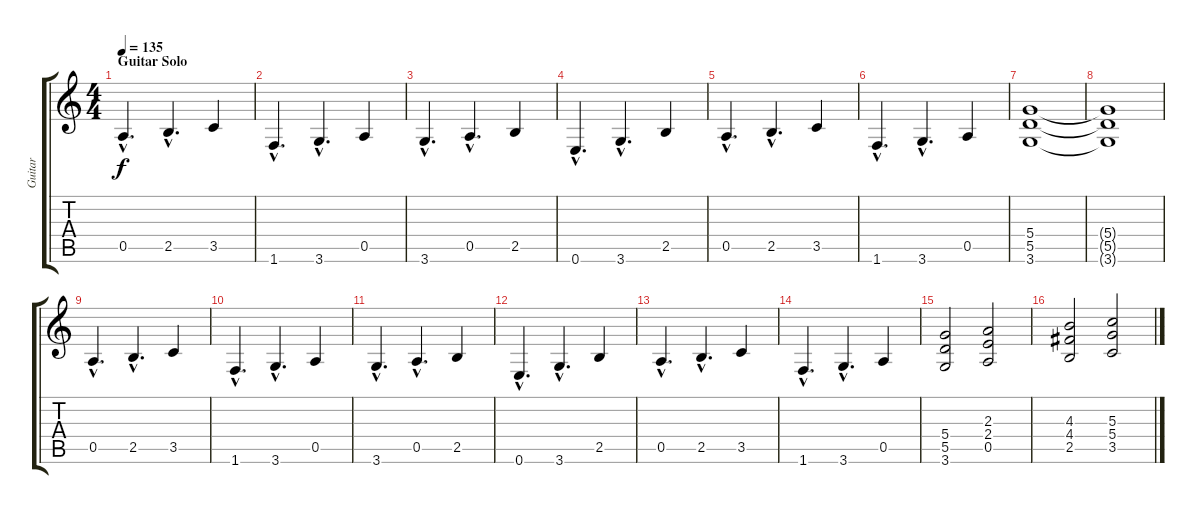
\track ("Guitar" "Guitar") {instrument distortionguitar}
\staff {score tabs}
\tuning (E4 B3 G3 D3 A2 E2) {hide}
\ts (4 4)
\section ("" "Guitar Solo")
\tempo 135
\clef g2
\ks c
0.5{hac}.4{d dy f} 2.5{hac}.4{d} 3.5.4 |
1.6{hac}.4{d} 3.6{hac}.4{d} 0.5.4 |
3.6{hac}.4{d} 0.5{hac}.4{d} 2.5.4 |
0.6{hac}.4{d} 3.6{hac}.4{d} 2.5.4 |
0.5{hac}.4{d} 2.5{hac}.4{d} 3.5.4 |
1.6{hac}.4{d} 3.6{hac}.4{d} 0.5.4 |
(5.4 5.5 3.6).1 |
(5.4{t} 5.5{t} 3.6{t}).1 |
0.5{hac}.4{d} 2.5{hac}.4{d} 3.5.4 |
1.6{hac}.4{d} 3.6{hac}.4{d} 0.5.4 |
3.6{hac}.4{d} 0.5{hac}.4{d} 2.5.4 |
0.6{hac}.4{d} 3.6{hac}.4{d} 2.5.4 |
0.5{hac}.4{d} 2.5{hac}.4{d} 3.5.4 |
1.6{hac}.4{d} 3.6{hac}.4{d} 0.5.4 |
(5.4 5.5 3.6).2 (2.3 2.4 0.5).2 |
(4.3 4.4 2.5).2 (5.3 5.4 3.5).2
